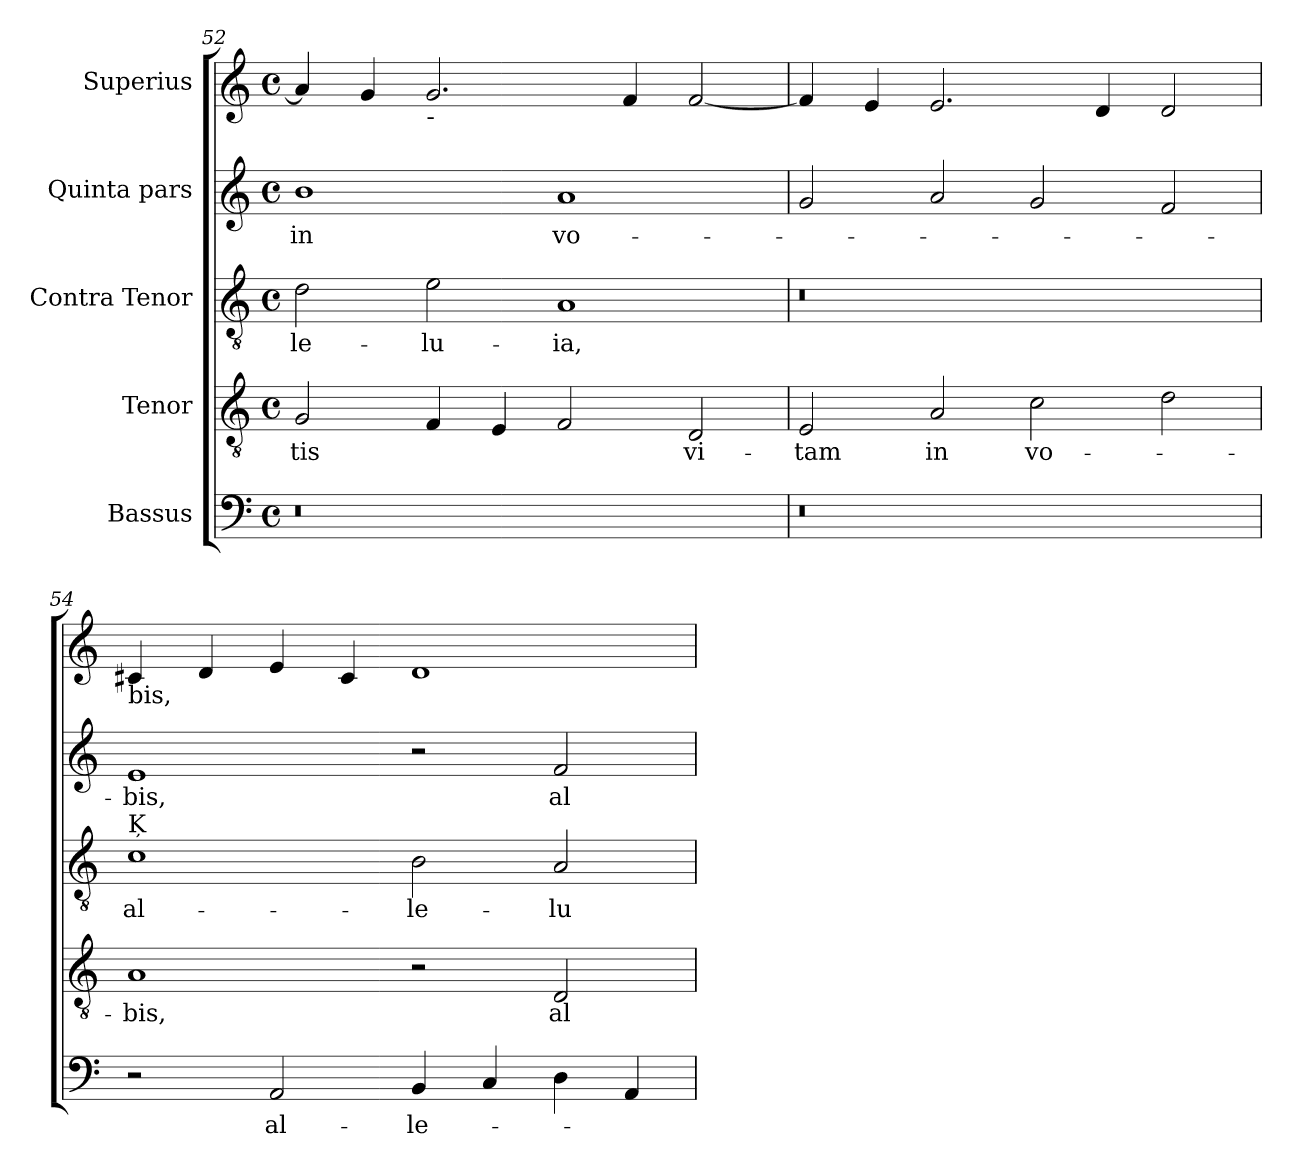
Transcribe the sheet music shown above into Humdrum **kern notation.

**kern	**text	**kern	**text	**kern	**text	**kern	**text	**kern
*part5	*part5	*part4	*part4	*part3	*part3	*part2	*part2	*part1
*staff5	*staff5	*staff4	*staff4	*staff3	*staff3	*staff2	*staff2	*staff1
*I"Bassus	*	*I"Tenor	*	*I"Contra Tenor	*	*I"Quinta pars	*	*I"Superius
*clefF4	*	*clefGv2	*	*clefGv2	*	*clefG2	*	*clefG2
*M4/4	*	*M4/4	*	*M4/4	*	*M4/4	*	*M4/4
*met(c)	*	*met(c)	*	*met(c)	*	*met(c)	*	*met(c)
=52	=52	=52	=52	=52	=52	=52	=52	=52
!	!	!	!LO:LY:b:cj	!	!LO:LY:b:cj	!	!LO:LY:b:cj	!
0r	.	2G/	-tis	2d\	-le-	1b	in	4a/]
.	.	.	.	.	.	.	.	4g/
!	!	!	!	!	!	!	!	!LO:TX:b:t=-
!	!	!	!	!	!LO:LY:b:cj	!	!	!
.	.	4F/	.	2e\	-lu-	.	.	2.g/
.	.	4E/	.	.	.	.	.	.
!	!	!	!	!	!LO:LY:b:cj	!	!LO:LY:b:cj	!
.	.	2F/	.	1A	-ia,	1a	vo-	.
.	.	.	.	.	.	.	.	4f/
!	!	!	!LO:LY:b:cj	!	!	!	!	!
.	.	2D/	vi-	.	.	.	.	[<2f/
=53	=53	=53	=53	=53	=53	=53	=53	=53
!	!	!	!LO:LY:b:cj	!	!	!	!	!
0r	.	2E/	-tam	0r	.	2g/	.	4f/]
.	.	.	.	.	.	.	.	4e/
!	!	!	!LO:LY:b:cj	!	!	!	!	!
.	.	2A/	in	.	.	2a/	.	2.e/
!	!	!	!LO:LY:b:cj	!	!	!	!	!
.	.	2c\	vo-	.	.	2g/	.	.
.	.	.	.	.	.	.	.	4d/
.	.	2d\	.	.	.	2f/	.	2d/
=54	=54	=54	=54	=54	=54	=54	=54	=54
!	!	!	!	!	!	!	!	!LO:TX:b:t=bis,
!	!	!	!	!LO:TX:a:t=Ķ	!	!	!	!
!	!	!	!LO:LY:b:cj	!	!LO:LY:b:cj	!	!LO:LY:b:cj	!
2r	.	1A	-bis,	1c	al-	1e	-bis,	4c#X/
.	.	.	.	.	.	.	.	4d/
!	!LO:LY:b:cj	!	!	!	!	!	!	!
2AA/	al-	.	.	.	.	.	.	4e/
.	.	.	.	.	.	.	.	4c#/
!	!LO:LY:b:cj	!	!	!	!LO:LY:b:cj	!	!	!
4BB/	-le-	2r	.	2B\	-le-	2r	.	1d
4C/	.	.	.	.	.	.	.	.
!	!	!	!LO:LY:b:cj	!	!LO:LY:b:cj	!	!LO:LY:b:cj	!
4D\	.	2D/	al-	2A/	-lu-	2f/	al-	.
4AA/	.	.	.	.	.	.	.	.
=	=	=	=	=	=	=	=	=
*-	*-	*-	*-	*-	*-	*-	*-	*-
